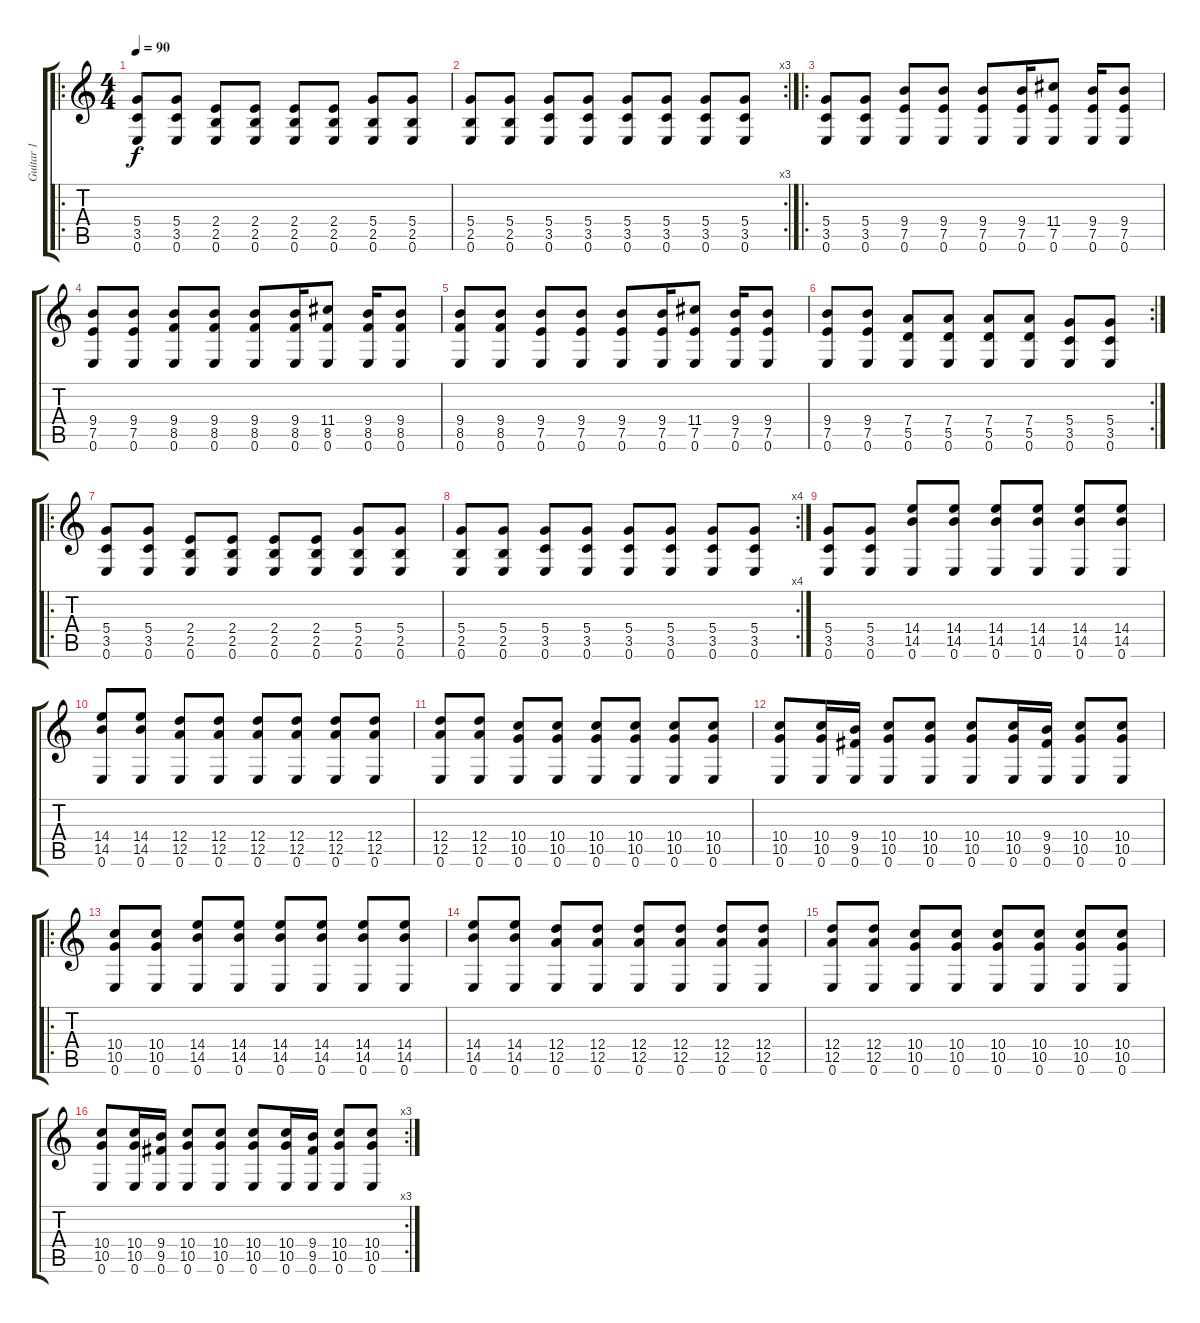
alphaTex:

\track ("Guitar 1" "Guitar 1") {instrument distortionguitar}
\staff {score tabs}
\tuning (E4 B3 G3 D3 A2 E2) {hide}
\ro
\ts (4 4)
\tempo 90
\clef g2
\ks c
(5.4 3.5 0.6).8{dy f} (5.4 3.5 0.6).8 (2.4 2.5 0.6).8 (2.4 2.5 0.6).8 (2.4 2.5 0.6).8 (2.4 2.5 0.6).8 (5.4 2.5 0.6).8 (5.4 2.5 0.6).8 |
\rc 3
(5.4 2.5 0.6).8 (5.4 2.5 0.6).8 (5.4 3.5 0.6).8 (5.4 3.5 0.6).8 (5.4 3.5 0.6).8 (5.4 3.5 0.6).8 (5.4 3.5 0.6).8 (5.4 3.5 0.6).8 |
\ro
(5.4 3.5 0.6).8 (5.4 3.5 0.6).8 (9.4 7.5 0.6).8 (9.4 7.5 0.6).8 (9.4 7.5 0.6).8 (9.4 7.5 0.6).16 (11.4 7.5 0.6).8 (9.4 7.5 0.6).16 (9.4 7.5 0.6).8 |
(9.4 7.5 0.6).8 (9.4 7.5 0.6).8 (9.4 8.5 0.6).8 (9.4 8.5 0.6).8 (9.4 8.5 0.6).8 (9.4 8.5 0.6).16 (11.4 8.5 0.6).8 (9.4 8.5 0.6).16 (9.4 8.5 0.6).8 |
(9.4 8.5 0.6).8 (9.4 8.5 0.6).8 (9.4 7.5 0.6).8 (9.4 7.5 0.6).8 (9.4 7.5 0.6).8 (9.4 7.5 0.6).16 (11.4 7.5 0.6).8 (9.4 7.5 0.6).16 (9.4 7.5 0.6).8 |
\rc 2
(9.4 7.5 0.6).8 (9.4 7.5 0.6).8 (7.4 5.5 0.6).8 (7.4 5.5 0.6).8 (7.4 5.5 0.6).8 (7.4 5.5 0.6).8 (5.4 3.5 0.6).8 (5.4 3.5 0.6).8 |
\ro
(5.4 3.5 0.6).8 (5.4 3.5 0.6).8 (2.4 2.5 0.6).8 (2.4 2.5 0.6).8 (2.4 2.5 0.6).8 (2.4 2.5 0.6).8 (5.4 2.5 0.6).8 (5.4 2.5 0.6).8 |
\rc 4
(5.4 2.5 0.6).8 (5.4 2.5 0.6).8 (5.4 3.5 0.6).8 (5.4 3.5 0.6).8 (5.4 3.5 0.6).8 (5.4 3.5 0.6).8 (5.4 3.5 0.6).8 (5.4 3.5 0.6).8 |
(5.4 3.5 0.6).8 (5.4 3.5 0.6).8 (14.4 14.5 0.6).8 (14.4 14.5 0.6).8 (14.4 14.5 0.6).8 (14.4 14.5 0.6).8 (14.4 14.5 0.6).8 (14.4 14.5 0.6).8 |
(14.4 14.5 0.6).8 (14.4 14.5 0.6).8 (12.4 12.5 0.6).8 (12.4 12.5 0.6).8 (12.4 12.5 0.6).8 (12.4 12.5 0.6).8 (12.4 12.5 0.6).8 (12.4 12.5 0.6).8 |
(12.4 12.5 0.6).8 (12.4 12.5 0.6).8 (10.4 10.5 0.6).8 (10.4 10.5 0.6).8 (10.4 10.5 0.6).8 (10.4 10.5 0.6).8 (10.4 10.5 0.6).8 (10.4 10.5 0.6).8 |
(10.4 10.5 0.6).8 (10.4 10.5 0.6).16 (9.4 9.5 0.6).16 (10.4 10.5 0.6).8 (10.4 10.5 0.6).8 (10.4 10.5 0.6).8 (10.4 10.5 0.6).16 (9.4 9.5 0.6).16 (10.4 10.5 0.6).8 (10.4 10.5 0.6).8 |
\ro
(10.4 10.5 0.6).8 (10.4 10.5 0.6).8 (14.4 14.5 0.6).8 (14.4 14.5 0.6).8 (14.4 14.5 0.6).8 (14.4 14.5 0.6).8 (14.4 14.5 0.6).8 (14.4 14.5 0.6).8 |
(14.4 14.5 0.6).8 (14.4 14.5 0.6).8 (12.4 12.5 0.6).8 (12.4 12.5 0.6).8 (12.4 12.5 0.6).8 (12.4 12.5 0.6).8 (12.4 12.5 0.6).8 (12.4 12.5 0.6).8 |
(12.4 12.5 0.6).8 (12.4 12.5 0.6).8 (10.4 10.5 0.6).8 (10.4 10.5 0.6).8 (10.4 10.5 0.6).8 (10.4 10.5 0.6).8 (10.4 10.5 0.6).8 (10.4 10.5 0.6).8 |
\rc 3
(10.4 10.5 0.6).8 (10.4 10.5 0.6).16 (9.4 9.5 0.6).16 (10.4 10.5 0.6).8 (10.4 10.5 0.6).8 (10.4 10.5 0.6).8 (10.4 10.5 0.6).16 (9.4 9.5 0.6).16 (10.4 10.5 0.6).8 (10.4 10.5 0.6).8
